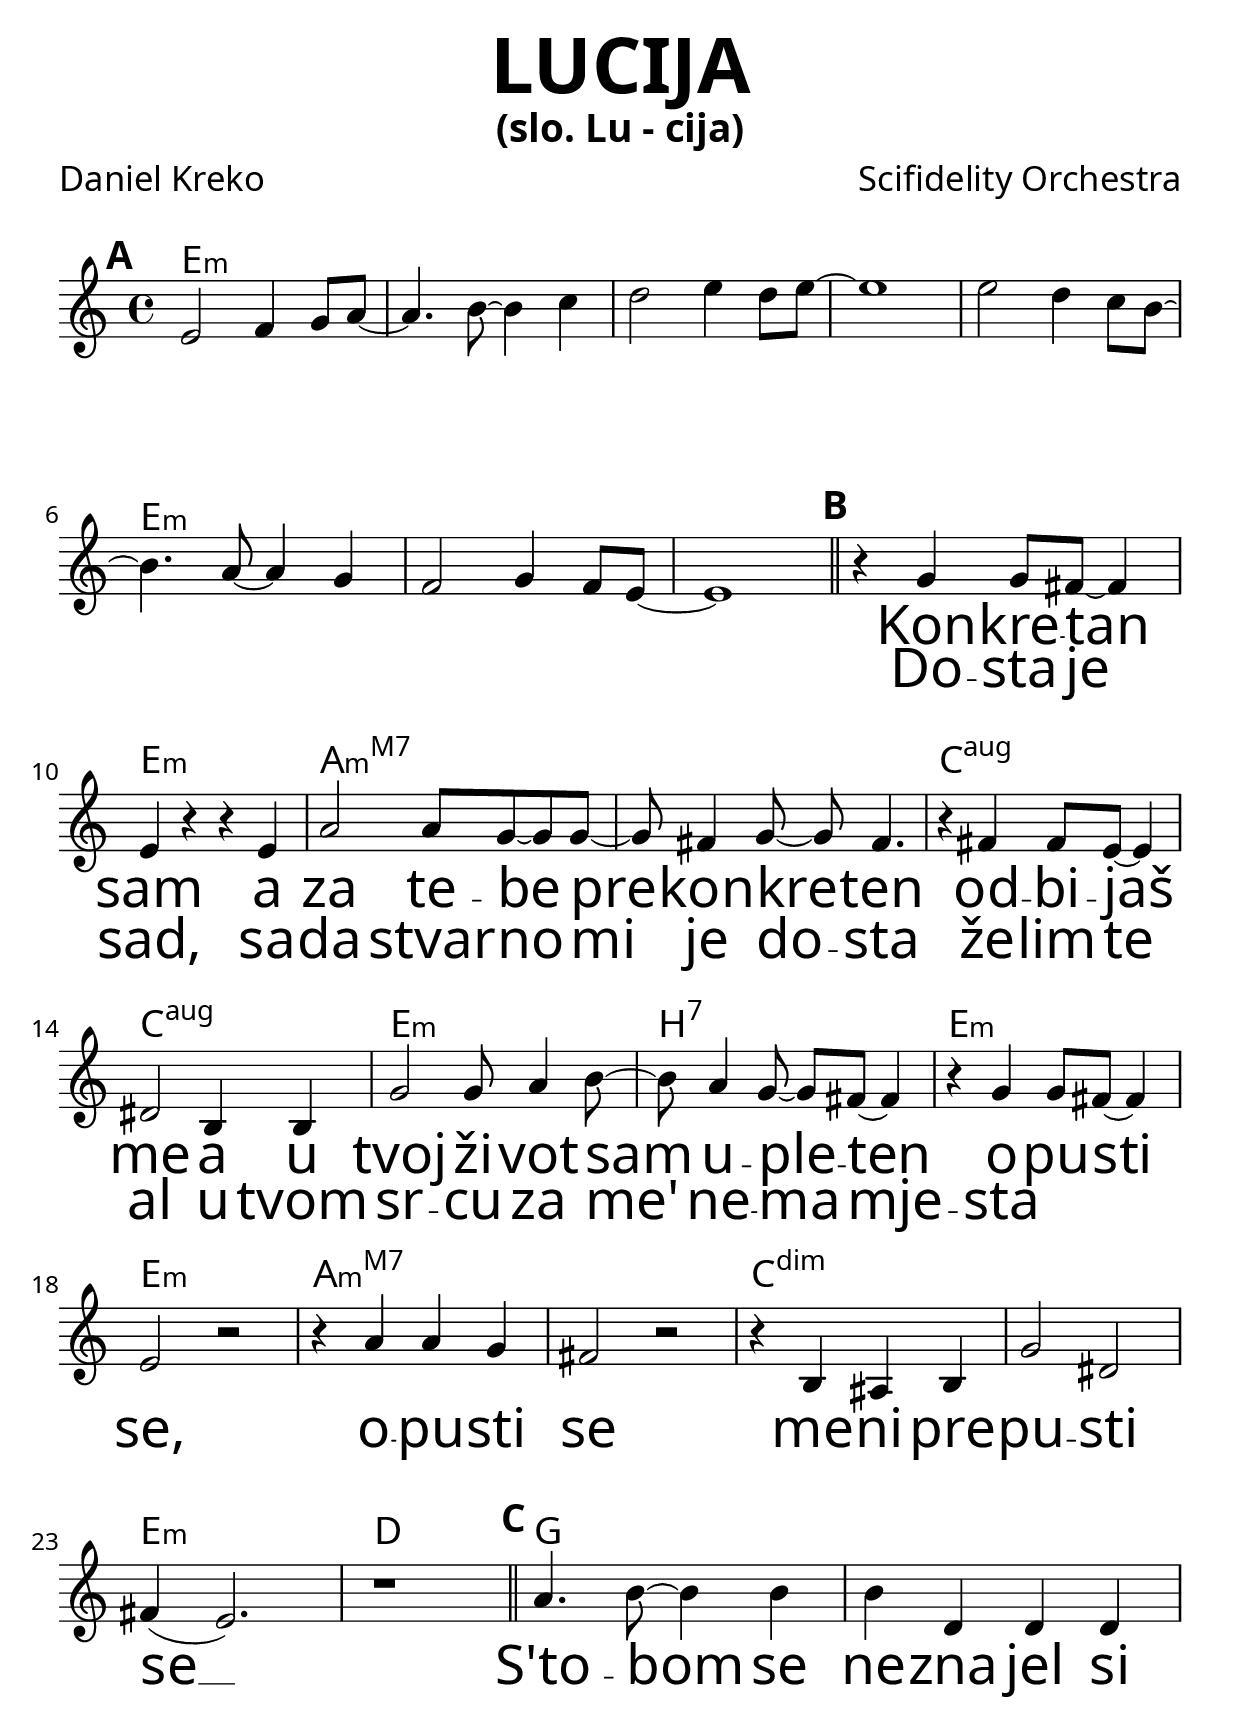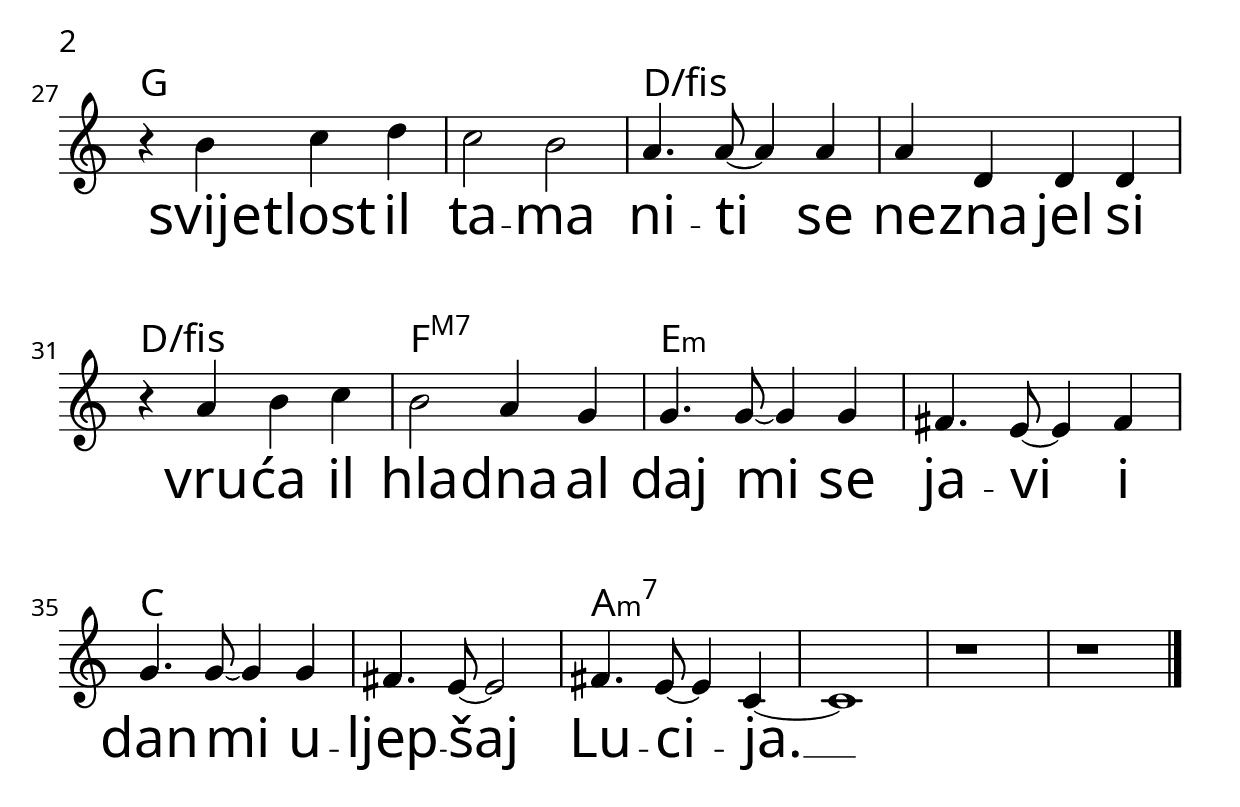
\version "2.18.0"

\include "./AccordsJazzDefs.ly"
\include "deutsch.ly"

%-------------------------- Titres et entetes
myStaffSize = #27
#(set-global-staff-size myStaffSize)
#(set-default-paper-size "a4")
\paper {
	#(define fonts	(make-pango-font-tree "Dom Casual" "DejaVu Sans Condensed" "lilyjazzchord" (/ myStaffSize 20)))
	indent = 0
	system-system-spacing #'basic-distance = #7
	markup-system-spacing #'padding = #3
}

\header	{
	title =		\markup { \fontsize #+4   "LUCIJA"}
	subtitle =	\markup { \fontsize #+1   "(slo. Lu - cija)"	}
	poet =		\markup { \fontsize #+1   "Daniel Kreko"	}
	composer = 	\markup { \fontsize #+1   "Scifidelity Orchestra"}
}

accords = \chordmode {
\semiGermanChords
\set chordChanges = ##t
    e1:m | q | q | q | 
    e1:m | q | q | q | 
    
    e1:m | q | a1:m7+ | q | c:aug | q |
    e1:m | h:7 | e:m | e:m | a:m7+ | q |
    c1:dim | q | e:m | d |
    
    g1 | q | q | q |
    d1/fis | q | q |
    f1:maj7 | e:m | q |
    c1 | q | a:m7 | q | q | q |
    

}

klarinet = \relative c' {
    \set midiInstrument = #"clarinet"
    \key c \major
    \mark \default
    %\partial 4
    e2 f4 g8 a ~ |
    a4. h8 ~ h4 c |
    d2 e4 d8 e ~ |
    e1 |
    e2 d4 c8 h ~ |
    h4. a8 ~ a4 g |
    f2 g4 f8 e ~ |
    e1 |
    \bar "||"
    
    \mark \default
    r4 g4 g8 fis ~ fis4 |
    e4 r4 r4 e4 |
    a2 a8 g ~ g g ~ |
    g8 fis4 g8 ~ g fis4. |
    r4 fis4 fis8 e ~ e4 |
    dis2 h4 h |
    g'2 g8 a4 h8 ~ |
    h8 a4 g8 ~ g fis ~ fis4 |
    r4 g4 g8 fis ~ fis4 |
    e2 r2 |
    r4 a4 a g |
    fis2 r2 |
    r4 h,4 ais h |
    g'2 dis |
    fis4( e2.) |
    r1 |
    \bar "||"
    
    \mark \default
    a4. h8 ~ h4 h |
    h4 d,4 d d |
    r4 h'4 c d |
    c2 h |
    a4. a8 ~ a4 a |
    a4 d, d d |
    r4 a' h c |
    h2 a4 g |
    g4. g8 ~ g4 g |
    fis4. e8 ~ e4 fis4 |
    g4. g8 ~ g4 g4 |
    fis4. e8 ~ e2 |
    fis4. e8 ~ e4 c4 ~ |
    c1 |
    r1 |
    r1 |
    \bar "|."
    
}

kiticaA = \lyricmode {
  %\set stanza = #"1. "
  \repeat unfold 20 {_}
  Kon -- kre -- tan sam a za te -- be pre -- kon -- kre -- ten
  od -- bi -- jaš me a u tvoj ži -- vot sam u -- ple -- ten
  o -- pu -- sti se, o -- pu -- sti se me -- ni pre -- pu -- sti se __
  
  S'to -- bom se ne -- zna jel si svije -- tlost il ta -- ma
  ni -- ti se ne -- zna jel si vru -- ća il hla -- dna al
  daj mi se ja -- vi i dan mi u -- ljep -- šaj Lu -- ci -- ja. __
}

kiticaB = \lyricmode {
  %\set stanza = #"1. "
  \repeat unfold 20 {_}
  Do -- sta je sad, sa -- da stvar -- no mi je do -- sta
  že -- lim te al u tvom sr -- cu za me' ne -- ma mje -- sta
}


\score {
	<<
	\new ChordNames \accords
    \new Staff \new Voice = chant { \klarinet }
   % \new Lyrics \lyricsto chant { \rijeci} 
   % \new Lyrics \lyricsto chant { \rijecidva} 
    %\new Staff { \trombon }
    \addlyrics { \kiticaA }
    \addlyrics { \kiticaB }
	>>
    \layout {
    \context { \Score
                %\override LyricText.font-name = #"DejaVu Sans Condensed"
                \override LyricText.font-size = #5

    } 
    }
    \midi {
      \context {
      \Staff
      \remove "Staff_performer"
    }
    \context {
      \Voice
      \consists "Staff_performer"      
    }
        \tempo 4 = 127 
              }
}



%{
convert-ly (GNU LilyPond) 2.18.2  convert-ly: Processing `'...
Applying conversion: 2.15.7, 2.15.9, 2.15.10, 2.15.16, 2.15.17,
2.15.18, 2.15.19, 2.15.20, 2.15.25, 2.15.32, 2.15.39, 2.15.40,
2.15.42, 2.15.43, 2.16.0, 2.17.0, 2.17.4, 2.17.5, 2.17.6, 2.17.11,
2.17.14, 2.17.15, 2.17.18, 2.17.19, 2.17.20, 2.17.25, 2.17.27,
2.17.29, 2.17.97, 2.18.0
%}
